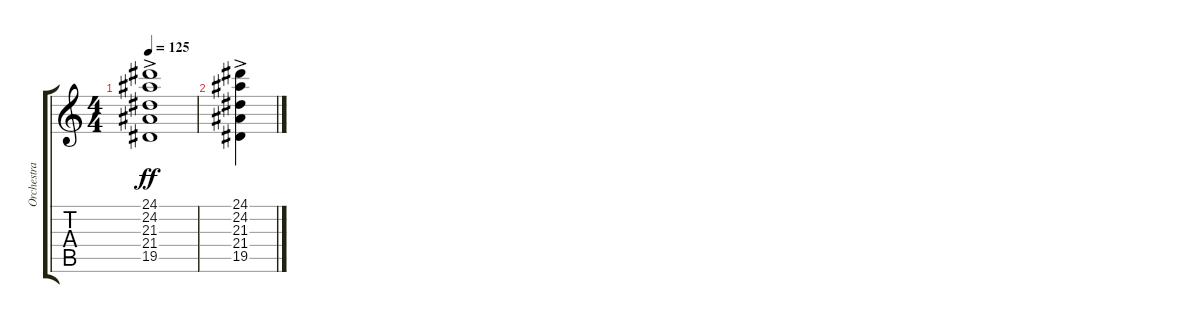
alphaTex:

\track ("Orchestra" "Orchestra") {instrument stringensemble1}
\staff {score tabs}
\tuning (Eb4 Bb3 Gb3 Db3 Ab2 Eb2) {hide}
\ts (4 4)
\tempo 125
\clef g2
\ks c
(24.1{ac} 24.2{ac} 21.3{ac} 21.4{ac} 19.5{ac}).1{dy ff} |
(24.1{ac} 24.2{ac} 21.3{ac} 21.4{ac} 19.5{ac}).4
